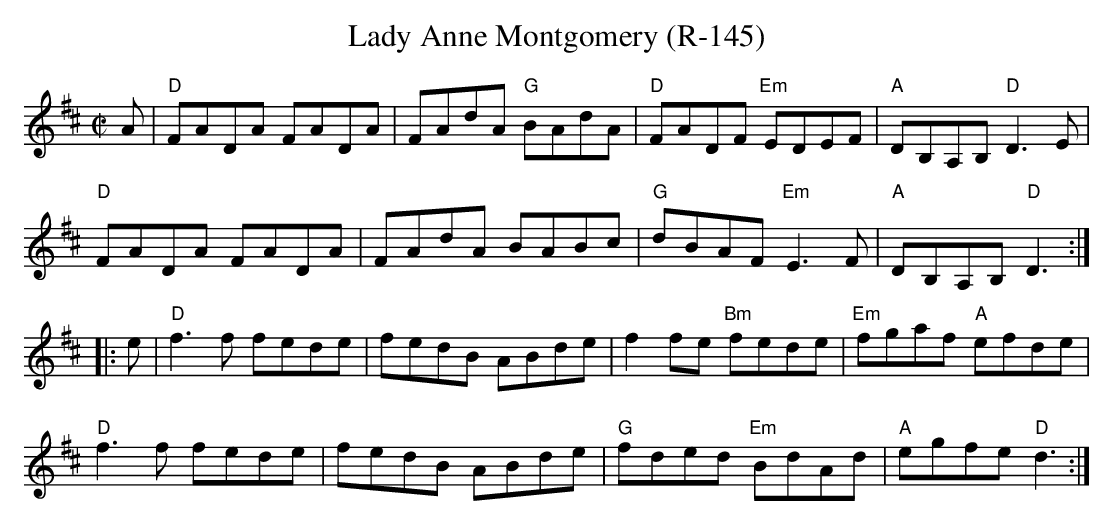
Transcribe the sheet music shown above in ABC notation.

X:1
T:Lady Anne Montgomery (R-145)
M:C|
L:1/8
K:D
A |\
"D"FADA FADA | FAdA "G"BAdA | "D"FADF "Em"EDEF | "A"DB,A,B, "D"D3E |
"D"FADA FADA | FAdA BABc | "G"dBAF "Em"E3F | "A"DB,A,B, "D"D3 :|
|: e |\
"D"f3f fede | fedB ABde | f2fe "Bm"fede | "Em"fgaf "A"efde |
"D"f3f fede | fedB ABde | "G"fded "Em"BdAd | "A"egfe "D"d3 :|
